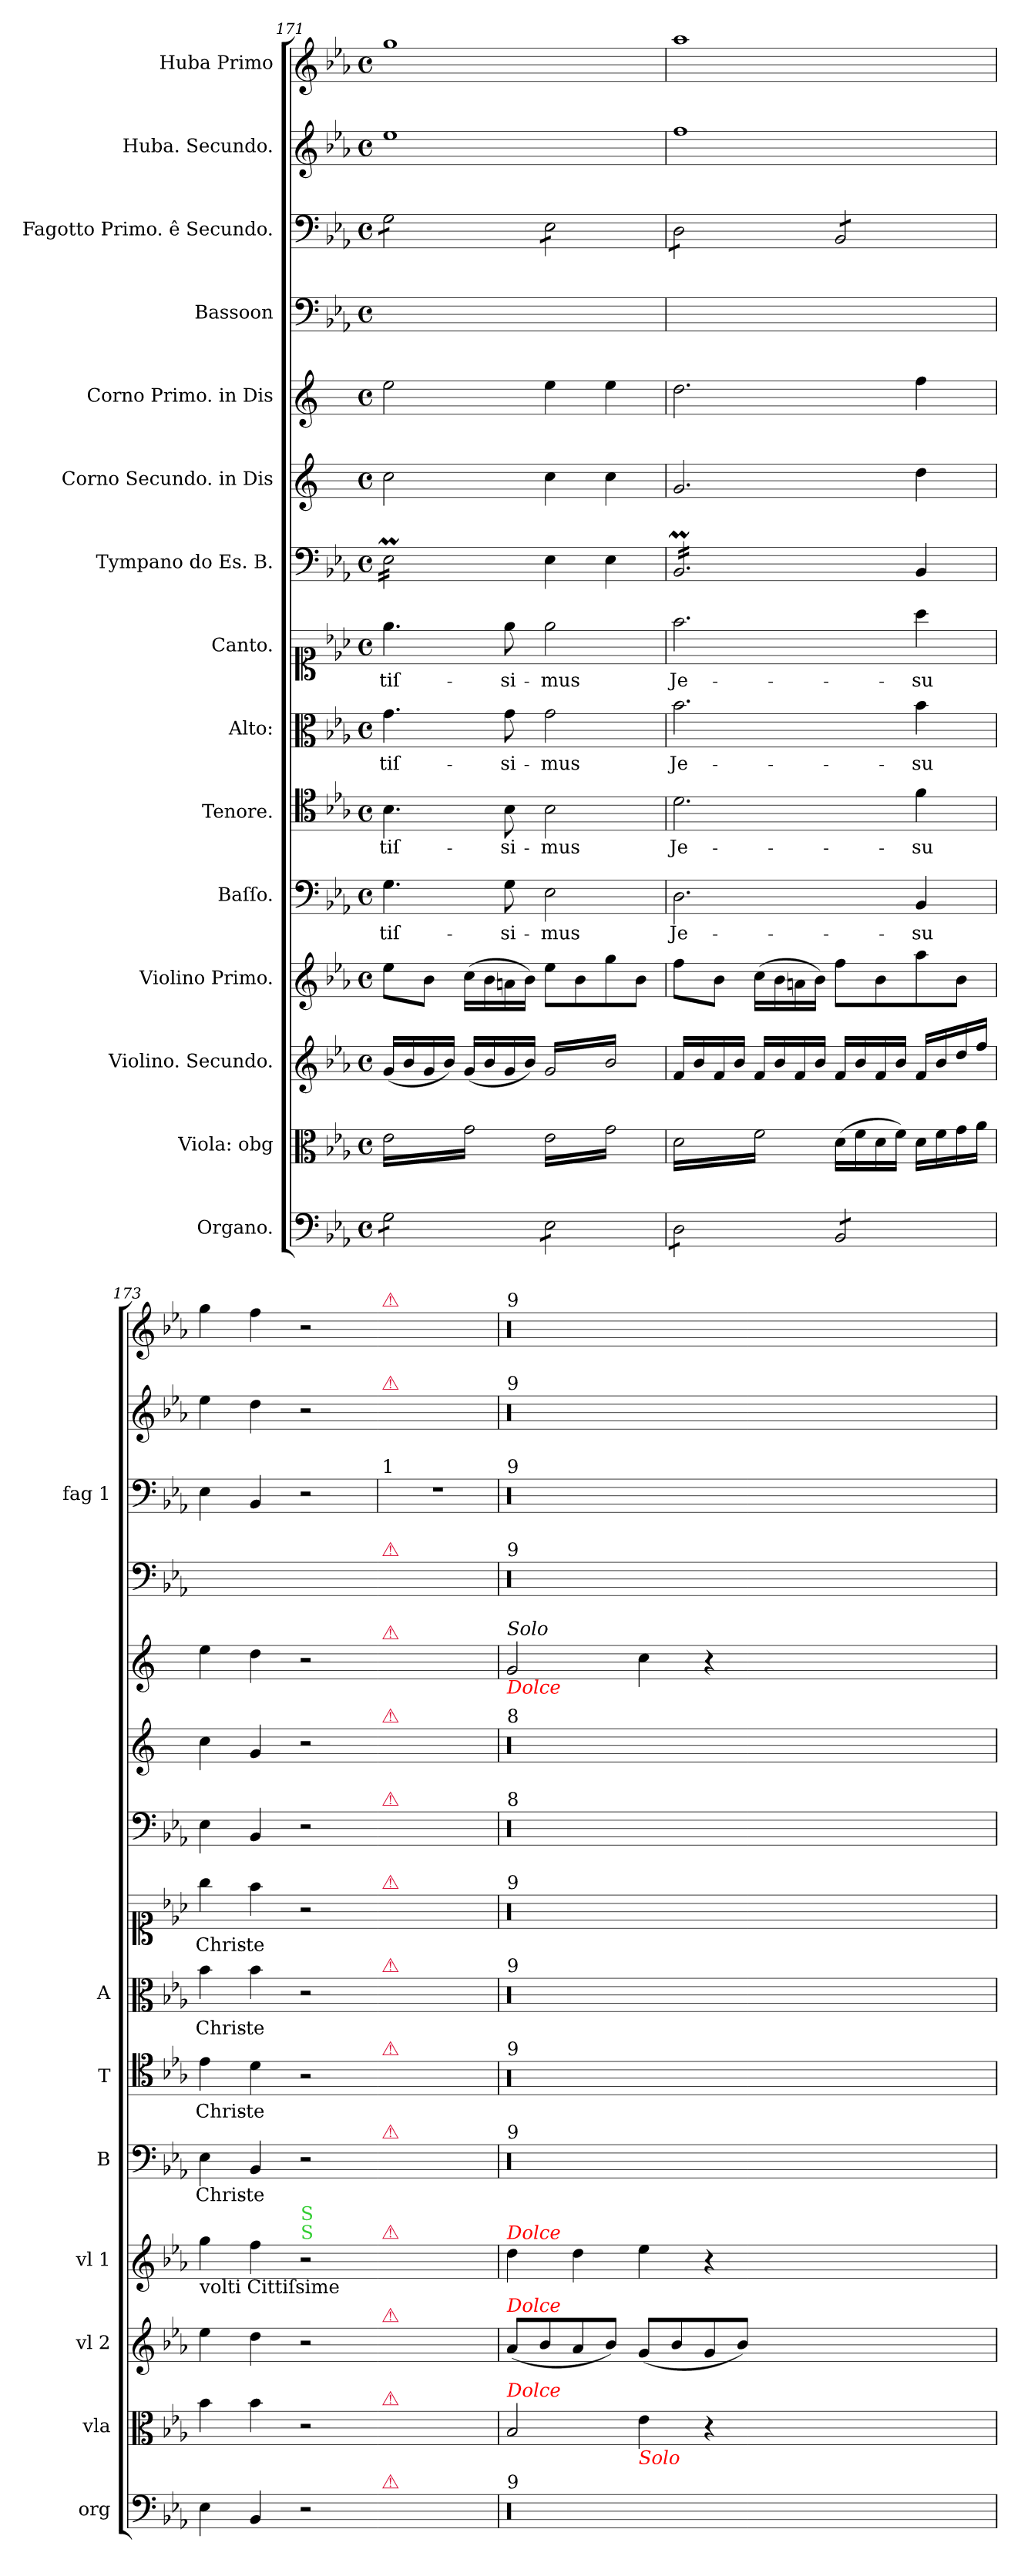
**kern	**kern	**dynam	**kern	**dynam	**kern	**dynam	**kern	**text	**kern	**text	**kern	**text	**kern	**text	**kern	**kern	**kern	**kern	**kern	**kern	**kern
*part15	*part14	*part14	*part13	*part13	*part12	*part12	*part11	*part11	*part10	*part10	*part9	*part9	*part8	*part8	*part7	*part6	*part5	*part4	*part3	*part2	*part1
*staff15	*staff14	*staff14	*staff13	*staff13	*staff12	*staff12	*staff11	*staff11	*staff10	*staff10	*staff9	*staff9	*staff8	*staff8	*staff7	*staff6	*staff5	*staff4	*staff3	*staff2	*staff1
*I"Organo.	*I"Viola: obg	*	*I"Violino. Secundo.	*	*I"Violino Primo.	*	*I"Baſſo.	*	*I"Tenore.	*	*I"Alto:	*	*I"Canto.	*	*I"Tympano do Es. B.	*I"Corno Secundo. in Dis	*I"Corno Primo. in Dis	*I"Bassoon	*I"Fagotto Primo. ê Secundo.	*I"Huba. Secundo.	*I"Huba Primo
*I'org	*I'vla	*	*I'vl 2	*	*I'vl 1	*	*I'B	*	*I'T	*	*I'A	*	*	*	*	*	*	*	*I'fag 1	*	*
*clefF4	*clefC3	*	*clefG2	*	*clefG2	*	*clefF4	*	*clefC4	*	*clefC3	*	*clefC1	*	*clefF4	*clefG2	*clefG2	*clefF4	*clefF4	*clefG2	*clefG2
*	*	*	*	*	*	*	*	*	*	*	*	*	*	*	*	*ITrd5c9	*ITrd5c9	*	*	*	*
*k[b-e-a-]	*k[b-e-a-]	*	*k[b-e-a-]	*	*k[b-e-a-]	*	*k[b-e-a-]	*	*k[b-e-a-]	*	*k[b-e-a-]	*	*k[b-e-a-]	*	*k[b-e-a-]	*k[b-e-a-]	*k[b-e-a-]	*k[b-e-a-]	*k[b-e-a-]	*k[b-e-a-]	*k[b-e-a-]
*E-:	*E-:	*	*E-:	*	*E-:	*	*E-:	*	*	*	*E-:	*	*E-:	*	*	*E-:	*E-:	*	*	*E-:	*E-:
*M4/4	*M4/4	*	*M4/4	*	*M4/4	*	*M4/4	*	*M4/4	*	*M4/4	*	*M4/4	*	*M4/4	*M4/4	*M4/4	*M4/4	*M4/4	*M4/4	*M4/4
*met(c)	*met(c)	*	*met(c)	*	*met(c)	*	*met(c)	*	*met(c)	*	*met(c)	*	*met(c)	*	*met(c)	*met(c)	*met(c)	*met(c)	*met(c)	*met(c)	*met(c)
=171	=171	=171	=171	=171	=171	=171	=171	=171	=171	=171	=171	=171	=171	=171	=171	=171	=171	=171	=171	=171	=171
*tremolo	*	*	*	*	*	*	*	*	*	*	*	*	*	*	*	*	*	*	*	*	*
*	*tremolo	*	*	*	*	*	*	*	*	*	*	*	*	*	*	*	*	*	*	*	*
*	*	*	*	*	*	*	*	*	*	*	*	*	*	*	*tremolo	*	*	*	*	*	*
*	*	*	*	*	*	*	*	*	*	*	*	*	*	*	*	*	*	*	*tremolo	*	*
8G\L	(16e-\LL	.	(16g/LL	.	8ee-\L	.	4.G\	-tiſ-	4.B-\	-tiſ-	4.g\	-tiſ-	4.ee-\	-tiſ-	16E-M\LL	2e-\	2g\	8G\Lyy	8G\L	1ee-	1gg
.	16g\)	.	16b-/	.	.	.	.	.	.	.	.	.	.	.	16E-M\	.	.	.	.	.	.
8G\	16e-\	.	16g/	.	8b-\J	.	.	.	.	.	.	.	.	.	16E-M\	.	.	8G\yy	8G\	.	.
.	16g\)	.	16b-/JJ)	.	.	.	.	.	.	.	.	.	.	.	16E-M\	.	.	.	.	.	.
8G\	16e-\	.	(16g/LL	.	(16cc\LL	.	.	.	.	.	.	.	.	.	16E-M\	.	.	8G\yy	8G\	.	.
.	16g\)	.	16b-/	.	16b-\	.	.	.	.	.	.	.	.	.	16E-M\	.	.	.	.	.	.
8G\J	16e-\	.	16g/	.	16an\	.	8G\	-si-	8B-\	-si-	8g\	-si-	8ee-\	-si-	16E-M\	.	.	8G\Jyy	8G\J	.	.
.	16g\)JJ	.	16b-/JJ)	.	16b-\JJ)	.	.	.	.	.	.	.	.	.	16E-M\JJ	.	.	.	.	.	.
*	*	*	*	*	*	*	*	*	*	*	*	*	*	*	*Xtremolo	*	*	*	*	*	*
*	*	*	*tremolo	*	*	*	*	*	*	*	*	*	*	*	*	*	*	*	*	*	*
8E-\L	(16e-\LL	.	(16g/LL	.	8ee-\L	.	2E-\	-mus	2B-\	-mus	2g\	-mus	2ee-\	-mus	4E-\	4e-\	4g\	8E-\Lyy	8E-\L	.	.
.	16g\)	.	16b-/)	.	.	.	.	.	.	.	.	.	.	.	.	.	.	.	.	.	.
8E-\	16e-\	.	16g/	.	8b-\	.	.	.	.	.	.	.	.	.	.	.	.	8E-\yy	8E-\	.	.
.	16g\)	.	16b-/)	.	.	.	.	.	.	.	.	.	.	.	.	.	.	.	.	.	.
8E-\	16e-\	.	16g/	.	8gg\	.	.	.	.	.	.	.	.	.	4E-\	4e-\	4g\	8E-\yy	8E-\	.	.
.	16g\)	.	16b-/)	.	.	.	.	.	.	.	.	.	.	.	.	.	.	.	.	.	.
8E-\J	16e-\	.	16g/	.	8b-\J	.	.	.	.	.	.	.	.	.	.	.	.	8E-\Jyy	8E-\J	.	.
.	16g\)JJ	.	16b-/)JJ	.	.	.	.	.	.	.	.	.	.	.	.	.	.	.	.	.	.
*	*	*	*Xtremolo	*	*	*	*	*	*	*	*	*	*	*	*	*	*	*	*	*	*
=172	=172	=172	=172	=172	=172	=172	=172	=172	=172	=172	=172	=172	=172	=172	=172	=172	=172	=172	=172	=172	=172
*	*	*	*	*	*	*	*	*	*	*	*	*	*	*	*tremolo	*	*	*	*	*	*
8D\L	(16d\LL	.	16f/LL	.	8ff\L	.	2.D\	Je-	2.d\	Je-	2.b-\	Je-	2.ff\	Je-	16BB-M/LL	2.B-/	2.f\	8D\Lyy	8D\L	1ff	1aa-
.	16f\)	.	16b-/	.	.	.	.	.	.	.	.	.	.	.	16BB-M/	.	.	.	.	.	.
8D\	16d\	.	16f/	.	8b-\J	.	.	.	.	.	.	.	.	.	16BB-M/	.	.	8D\yy	8D\	.	.
.	16f\)	.	16b-/JJ	.	.	.	.	.	.	.	.	.	.	.	16BB-M/	.	.	.	.	.	.
8D\	16d\	.	16f/LL	.	(16cc\LL	.	.	.	.	.	.	.	.	.	16BB-M/	.	.	8D\yy	8D\	.	.
.	16f\)	.	16b-/	.	16b-\	.	.	.	.	.	.	.	.	.	16BB-M/	.	.	.	.	.	.
8D\J	16d\	.	16f/	.	16an\	.	.	.	.	.	.	.	.	.	16BB-M/	.	.	8D\Jyy	8D\J	.	.
.	16f\)JJ	.	16b-/JJ	.	16b-\JJ)	.	.	.	.	.	.	.	.	.	16BB-M/	.	.	.	.	.	.
*	*Xtremolo	*	*	*	*	*	*	*	*	*	*	*	*	*	*	*	*	*	*	*	*
8BB-/L	(16d\LL	.	16f/LL	.	8ff\L	.	.	.	.	.	.	.	.	.	16BB-M/	.	.	8BB-/Lyy	8BB-/L	.	.
.	16f\	.	16b-/	.	.	.	.	.	.	.	.	.	.	.	16BB-M/	.	.	.	.	.	.
8BB-/	16d\	.	16f/	.	8b-\	.	.	.	.	.	.	.	.	.	16BB-M/	.	.	8BB-/yy	8BB-/	.	.
.	16f\JJ)	.	16b-/JJ	.	.	.	.	.	.	.	.	.	.	.	16BB-M/JJ	.	.	.	.	.	.
*	*	*	*	*	*	*	*	*	*	*	*	*	*	*	*Xtremolo	*	*	*	*	*	*
8BB-/	16d\LL	.	16f/LL	.	8aa-\	.	4BB-/	-su	4f\	-su	4b-\	-su	4aa-\	-su	4BB-/	4f\	4a-\	8BB-/yy	8BB-/	.	.
.	16f\	.	16b-/	.	.	.	.	.	.	.	.	.	.	.	.	.	.	.	.	.	.
8BB-/J	16g\	.	16dd/	.	8b-\J	.	.	.	.	.	.	.	.	.	.	.	.	8BB-/Jyy	8BB-/J	.	.
*	*	*	*	*	*	*	*	*	*	*	*	*	*	*	*	*	*	*	*Xtremolo	*	*
*Xtremolo	*	*	*	*	*	*	*	*	*	*	*	*	*	*	*	*	*	*	*	*	*
.	16a-\JJ	.	16ff/JJ	.	.	.	.	.	.	.	.	.	.	.	.	.	.	.	.	.	.
=173	=173	=173	=173	=173	=173	=173	=173	=173	=173	=173	=173	=173	=173	=173	=173	=173	=173	=173	=173	=173	=173
4E-\	4b-\	.	4ee-\	.	4gg\	.	4E-\	Chris-	4e-\	Chris-	4b-\	Chris-	4gg\	Chris-	4E-\	4e-\	4g\	4E-\yy	4E-\	4ee-\	4gg\
4BB-/	4b-\	.	4dd\	.	4ff\	.	4BB-/	-te	4d\	-te	4b-\	-te	4ff\	-te	4BB-/	4B-/	4f\	4BB-/yy	4BB-/	4dd\	4ff\
!	!	!	!	!	!LO:TX:a:color=limegreen:t=S	!	!	!	!	!	!	!	!	!	!	!	!	!	!	!	!
!	!	!	!	!	!LO:TX:a:color=limegreen:t=S	!	!	!	!	!	!	!	!	!	!	!	!	!	!	!	!
2r	2r	.	2r	.	2r	.	2r	.	2r	.	2r	.	2r	.	2r	2r	2r	2ryy	2r	2r	2r
!	!	!	!	!	!LO:TX:b:t=volti Cittiſsime	!	!	!	!	!	!	!	!	!	!	!	!	!	!	!	!
=-	=-	=-	=-	=-	=-	=-	=-	=-	=-	=-	=-	=-	=-	=-	=-	=-	=-	=-	=	=-	=-
!	!	!	!	!	!	!	!	!	!	!	!	!	!	!	!	!	!	!	!	!	!LO:TX:a:color=crimson:t=⚠
!	!	!	!	!	!	!	!	!	!	!	!	!	!	!	!	!	!	!	!	!LO:TX:a:color=crimson:t=⚠	!
!	!	!	!	!	!	!	!	!	!	!	!	!	!	!	!	!	!	!	!LO:TX:a:t=1	!	!
!	!	!	!	!	!	!	!	!	!	!	!	!	!	!	!	!	!	!LO:TX:a:color=crimson:t=⚠	!	!	!
!	!	!	!	!	!	!	!	!	!	!	!	!	!	!	!	!	!LO:TX:a:color=crimson:t=⚠	!	!	!	!
!	!	!	!	!	!	!	!	!	!	!	!	!	!	!	!	!LO:TX:a:color=crimson:t=⚠	!	!	!	!	!
!	!	!	!	!	!	!	!	!	!	!	!	!	!	!	!LO:TX:a:color=crimson:t=⚠	!	!	!	!	!	!
!	!	!	!	!	!	!	!	!	!	!	!	!	!LO:TX:a:color=crimson:t=⚠	!	!	!	!	!	!	!	!
!	!	!	!	!	!	!	!	!	!	!	!LO:TX:a:color=crimson:t=⚠	!	!	!	!	!	!	!	!	!	!
!	!	!	!	!	!	!	!	!	!LO:TX:a:color=crimson:t=⚠	!	!	!	!	!	!	!	!	!	!	!	!
!	!	!	!	!	!	!	!LO:TX:a:color=crimson:t=⚠	!	!	!	!	!	!	!	!	!	!	!	!	!	!
!	!	!	!	!	!LO:TX:a:color=crimson:t=⚠	!	!	!	!	!	!	!	!	!	!	!	!	!	!	!	!
!	!	!	!LO:TX:a:color=crimson:t=⚠	!	!	!	!	!	!	!	!	!	!	!	!	!	!	!	!	!	!
!	!LO:TX:a:color=crimson:t=⚠	!	!	!	!	!	!	!	!	!	!	!	!	!	!	!	!	!	!	!	!
!LO:TX:a:color=crimson:t=⚠	!	!	!	!	!	!	!	!	!	!	!	!	!	!	!	!	!	!	!	!	!
1ryy	1ryy	.	1ryy	.	1ryy	.	1ryy	.	1ryy	.	1ryy	.	1ryy	.	1ryy	1ryy	1ryy	1ryy	1r	1ryy	1ryy
=174	=174	=174	=174	=174	=174	=174	=174	=174	=174	=174	=174	=174	=174	=174	=174	=174	=174	=174	=174	=174	=174
!	!	!	!	!	!	!	!	!	!	!	!	!	!	!	!	!	!	!	!	!	!LO:TX:a:t=9
!	!	!	!	!	!	!	!	!	!	!	!	!	!	!	!	!	!	!	!	!LO:TX:a:t=9	!
!	!	!	!	!	!	!	!	!	!	!	!	!	!	!	!	!	!	!	!LO:TX:a:t=9	!	!
!	!	!	!	!	!	!	!	!	!	!	!	!	!	!	!	!	!	!LO:TX:a:t=9	!	!	!
!	!	!	!	!	!	!	!	!	!	!	!	!	!	!	!	!	!LO:TX:a:i:t=Solo	!	!	!	!
!	!	!	!	!	!	!	!	!	!	!	!	!	!	!	!	!	!LO:TX:b:i:color=red:t=Dolce	!	!	!	!
!	!	!	!	!	!	!	!	!	!	!	!	!	!	!	!	!LO:TX:a:t=8	!	!	!	!	!
!	!	!	!	!	!	!	!	!	!	!	!	!	!	!	!LO:TX:a:t=8	!	!	!	!	!	!
!	!	!	!	!	!	!	!	!	!	!	!	!	!LO:TX:a:t=9	!	!	!	!	!	!	!	!
!	!	!	!	!	!	!	!	!	!	!	!LO:TX:a:t=9	!	!	!	!	!	!	!	!	!	!
!	!	!	!	!	!	!	!	!	!LO:TX:a:t=9	!	!	!	!	!	!	!	!	!	!	!	!
!	!	!	!	!	!	!	!LO:TX:a:t=9	!	!	!	!	!	!	!	!	!	!	!	!	!	!
!	!	!	!	!	!LO:TX:a:i:color=red:t=Dolce	!	!	!	!	!	!	!	!	!	!	!	!	!	!	!	!
!	!	!	!LO:TX:a:i:color=red:t=Dolce	!	!	!	!	!	!	!	!	!	!	!	!	!	!	!	!	!	!
!	!LO:TX:a:i:color=red:t=Dolce	!	!	!	!	!	!	!	!	!	!	!	!	!	!	!	!	!	!	!	!
!LO:TX:a:t=9	!	!	!	!	!	!	!	!	!	!	!	!	!	!	!	!	!	!	!	!	!
!	!	!LO:DY:b:rj	!	!LO:DY:b	!	!LO:DY:b	!	!	!	!	!	!	!	!	!	!	!	!	!	!	!
00r	2B-/	pia	(8a-/L	piano	4dd\	piano	00r	.	00r	.	00r	.	00r	.	00r	00r	2B-/	00r	00r	00r	00r
.	.	.	8b-/	.	.	.	.	.	.	.	.	.	.	.	.	.	.	.	.	.	.
.	.	.	8a-/	.	4dd\	.	.	.	.	.	.	.	.	.	.	.	.	.	.	.	.
.	.	.	8b-/J)	.	.	.	.	.	.	.	.	.	.	.	.	.	.	.	.	.	.
!	!LO:TX:b:i:color=red:t=Solo	!	!	!	!	!	!	!	!	!	!	!	!	!	!	!	!	!	!	!	!
.	4e-\	.	(8g/L	.	4ee-\	.	.	.	.	.	.	.	.	.	.	.	4e-\	.	.	.	.
.	.	.	8b-/	.	.	.	.	.	.	.	.	.	.	.	.	.	.	.	.	.	.
.	4r	.	8g/	.	4r	.	.	.	.	.	.	.	.	.	.	.	4r	.	.	.	.
.	.	.	8b-/J)	.	.	.	.	.	.	.	.	.	.	.	.	.	.	.	.	.	.
.	0.ryy	.	0.ryy	.	0.ryy	.	.	.	.	.	.	.	.	.	.	.	0.ryy	.	.	.	.
=	=	=	=	=	=	=	=	=	=	=	=	=	=	=	=	=	=	=	=	=	=
*-	*-	*-	*-	*-	*-	*-	*-	*-	*-	*-	*-	*-	*-	*-	*-	*-	*-	*-	*-	*-	*-
